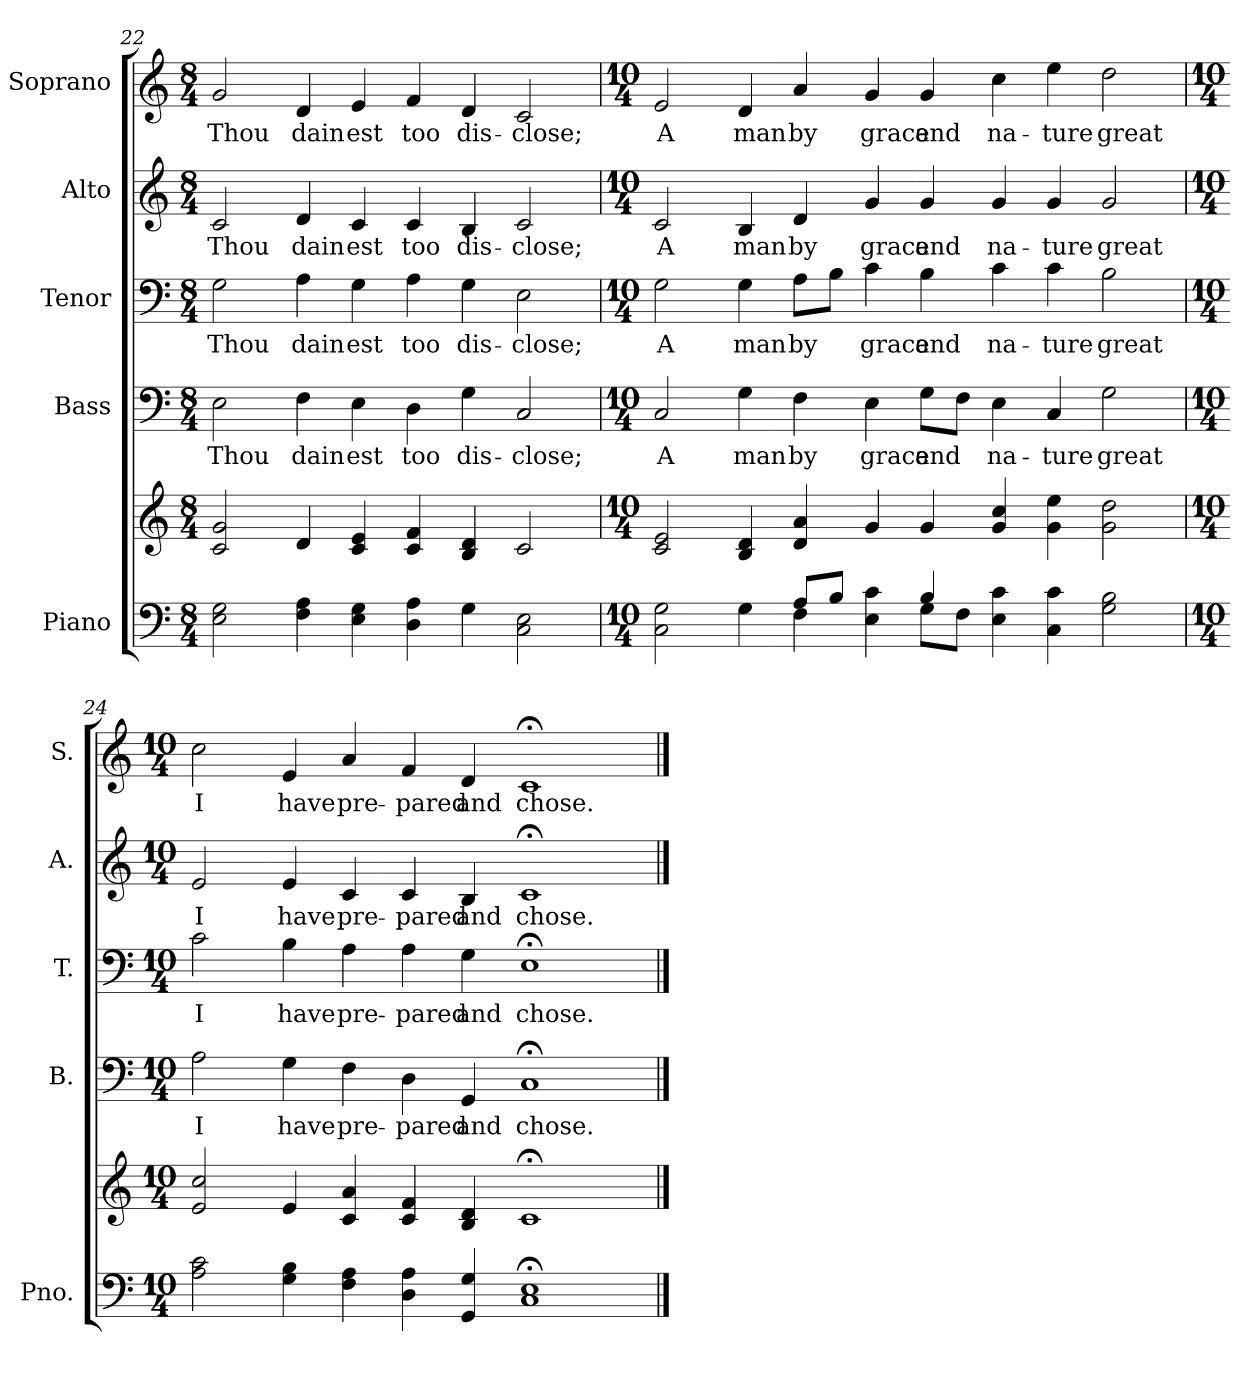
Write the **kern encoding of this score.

**kern	**kern	**kern	**text	**kern	**text	**kern	**text	**kern	**text
*part5	*part5	*part4	*part4	*part3	*part3	*part2	*part2	*part1	*part1
*staff6	*staff5	*staff4	*staff4	*staff3	*staff3	*staff2	*staff2	*staff1	*staff1
*I"Piano	*	*I"Bass	*	*I"Tenor	*	*I"Alto	*	*I"Soprano	*
*I'Pno.	*	*I'B.	*	*I'T.	*	*I'A.	*	*I'S.	*
*clefF4	*clefG2	*clefF4	*	*clefF4	*	*clefG2	*	*clefG2	*
*k[]	*k[]	*k[]	*	*k[]	*	*k[]	*	*k[]	*
*C:	*C:	*C:	*	*C:	*	*C:	*	*C:	*
*M8/4	*M8/4	*M8/4	*	*M8/4	*	*M8/4	*	*M8/4	*
=22	=22	=22	=22	=22	=22	=22	=22	=22	=22
!	!	!	!LO:LY:b:color=#000000	!	!	!	!	!	!
!	!	!	!	!	!LO:LY:b:color=#000000	!	!	!	!
!	!	!	!	!	!	!	!LO:LY:b:color=#000000	!	!
!	!	!	!	!	!	!	!	!	!LO:LY:b:color=#000000
2Ei\ 2Gi	2ci/ 2gi	2Ei\	Thou	2Gi\	Thou	2ci/	Thou	2gi/	Thou
!	!	!	!LO:LY:b:color=#000000	!	!	!	!	!	!
!	!	!	!	!	!LO:LY:b:color=#000000	!	!	!	!
!	!	!	!	!	!	!	!LO:LY:b:color=#000000	!	!
!	!	!	!	!	!	!	!	!	!LO:LY:b:color=#000000
4Fi\ 4Ai	4di/	4Fi\	dain	4Ai\	dain	4di/	dain	4di/	dain
!	!	!	!LO:LY:b:color=#000000	!	!	!	!	!	!
!	!	!	!	!	!LO:LY:b:color=#000000	!	!	!	!
!	!	!	!	!	!	!	!LO:LY:b:color=#000000	!	!
!	!	!	!	!	!	!	!	!	!LO:LY:b:color=#000000
4Ei\ 4Gi	4ci/ 4ei	4Ei\	est	4Gi\	est	4ci/	est	4ei/	est
!	!	!	!LO:LY:b:color=#000000	!	!	!	!	!	!
!	!	!	!	!	!LO:LY:b:color=#000000	!	!	!	!
!	!	!	!	!	!	!	!LO:LY:b:color=#000000	!	!
!	!	!	!	!	!	!	!	!	!LO:LY:b:color=#000000
4Di\ 4Ai	4ci/ 4fi	4Di\	too	4Ai\	too	4ci/	too	4fi/	too
!	!	!	!LO:LY:b:color=#000000	!	!	!	!	!	!
!	!	!	!	!	!LO:LY:b:color=#000000	!	!	!	!
!	!	!	!	!	!	!	!LO:LY:b:color=#000000	!	!
!	!	!	!	!	!	!	!	!	!LO:LY:b:color=#000000
4Gi\	4Bi/ 4di	4Gi\	dis-	4Gi\	dis-	4Bi/	dis-	4di/	dis-
!	!	!	!LO:LY:b:color=#000000	!	!	!	!	!	!
!	!	!	!	!	!LO:LY:b:color=#000000	!	!	!	!
!	!	!	!	!	!	!	!LO:LY:b:color=#000000	!	!
!	!	!	!	!	!	!	!	!	!LO:LY:b:color=#000000
2Ci\ 2Ei	2ci/	2Ci/	-close;	2Ei\	-close;	2ci/	-close;	2ci/	-close;
!!LO:PB:g=z
=23	=23	=23	=23	=23	=23	=23	=23	=23	=23
*M10/4	*M10/4	*M10/4	*	*M10/4	*	*M10/4	*	*M10/4	*
*^	*	*	*	*	*	*	*	*	*
!	!	!	!	!LO:LY:b:color=#000000	!	!	!	!	!	!
!	!	!	!	!	!	!LO:LY:b:color=#000000	!	!	!	!
!	!	!	!	!	!	!	!	!LO:LY:b:color=#000000	!	!
!	!	!	!	!	!	!	!	!	!	!LO:LY:b:color=#000000
2Ci\ 2Gi	2ryy	2ci/ 2ei	2Ci/	A	2Gi\	A	2ci/	A	2ei/	A
!	!	!	!	!LO:LY:b:color=#000000	!	!	!	!	!	!
!	!	!	!	!	!	!LO:LY:b:color=#000000	!	!	!	!
!	!	!	!	!	!	!	!	!LO:LY:b:color=#000000	!	!
!	!	!	!	!	!	!	!	!	!	!LO:LY:b:color=#000000
4Gi\	4ryy	4Bi/ 4di	4Gi\	man	4Gi\	man	4Bi/	man	4di/	man
!	!	!	!	!LO:LY:b:color=#000000	!	!	!	!	!	!
!	!	!	!	!	!	!LO:LY:b:color=#000000	!	!	!	!
!	!	!	!	!	!	!	!	!LO:LY:b:color=#000000	!	!
!	!	!	!	!	!	!	!	!	!	!LO:LY:b:color=#000000
8Ai/L	4Fi\	4di/ 4ai	4Fi\	by	8Ai\L	by	4di/	by	4ai/	by
8Bi/J	.	.	.	.	8Bi\J	.	.	.	.	.
!	!	!	!	!LO:LY:b:color=#000000	!	!	!	!	!	!
!	!	!	!	!	!	!LO:LY:b:color=#000000	!	!	!	!
!	!	!	!	!	!	!	!	!LO:LY:b:color=#000000	!	!
!	!	!	!	!	!	!	!	!	!	!LO:LY:b:color=#000000
4Ei\ 4ci	4ryy	4gi/	4Ei\	grace	4ci\	grace	4gi/	grace	4gi/	grace
!	!	!	!	!LO:LY:b:color=#000000	!	!	!	!	!	!
!	!	!	!	!	!	!LO:LY:b:color=#000000	!	!	!	!
!	!	!	!	!	!	!	!	!LO:LY:b:color=#000000	!	!
!	!	!	!	!	!	!	!	!	!	!LO:LY:b:color=#000000
4Bi/	8Gi\L	4gi/	8Gi\L	and	4Bi\	and	4gi/	and	4gi/	and
.	8Fi\J	.	8Fi\J	.	.	.	.	.	.	.
!	!	!	!	!LO:LY:b:color=#000000	!	!	!	!	!	!
!	!	!	!	!	!	!LO:LY:b:color=#000000	!	!	!	!
!	!	!	!	!	!	!	!	!LO:LY:b:color=#000000	!	!
!	!	!	!	!	!	!	!	!	!	!LO:LY:b:color=#000000
4Ei\ 4ci	2ryy	4gi/ 4cci	4Ei\	na-	4ci\	na-	4gi/	na-	4cci\	na-
!	!	!	!	!LO:LY:b:color=#000000	!	!	!	!	!	!
!	!	!	!	!	!	!LO:LY:b:color=#000000	!	!	!	!
!	!	!	!	!	!	!	!	!LO:LY:b:color=#000000	!	!
!	!	!	!	!	!	!	!	!	!	!LO:LY:b:color=#000000
4Ci\ 4ci	.	4gi\ 4eei	4Ci/	-ture	4ci\	-ture	4gi/	-ture	4eei\	-ture
!	!	!	!	!LO:LY:b:color=#000000	!	!	!	!	!	!
!	!	!	!	!	!	!LO:LY:b:color=#000000	!	!	!	!
!	!	!	!	!	!	!	!	!LO:LY:b:color=#000000	!	!
!	!	!	!	!	!	!	!	!	!	!LO:LY:b:color=#000000
2Gi\ 2Bi	2ryy	2gi\ 2ddi	2Gi\	great	2Bi\	great	2gi/	great	2ddi\	great
*v	*v	*	*	*	*	*	*	*	*	*
=24	=24	=24	=24	=24	=24	=24	=24	=24	=24
*M10/4	*M10/4	*M10/4	*	*M10/4	*	*M10/4	*	*M10/4	*
*^	*	*	*	*	*	*	*	*	*
!	!	!	!	!LO:LY:b:color=#000000	!	!	!	!	!	!
*v	*v	*	*	*	*	*	*	*	*	*
*^	*	*	*	*	*	*	*	*	*
!	!	!	!	!	!	!LO:LY:b:color=#000000	!	!	!	!
*v	*v	*	*	*	*	*	*	*	*	*
*^	*	*	*	*	*	*	*	*	*
!	!	!	!	!	!	!	!	!LO:LY:b:color=#000000	!	!
*v	*v	*	*	*	*	*	*	*	*	*
*^	*	*	*	*	*	*	*	*	*
!	!	!	!	!	!	!	!	!	!	!LO:LY:b:color=#000000
*v	*v	*	*	*	*	*	*	*	*	*
2Ai\ 2ci	2ei/ 2cci	2Ai\	I	2ci\	I	2ei/	I	2cci\	I
!	!	!	!LO:LY:b:color=#000000	!	!	!	!	!	!
!	!	!	!	!	!LO:LY:b:color=#000000	!	!	!	!
!	!	!	!	!	!	!	!LO:LY:b:color=#000000	!	!
!	!	!	!	!	!	!	!	!	!LO:LY:b:color=#000000
4Gi\ 4Bi	4ei/	4Gi\	have	4Bi\	have	4ei/	have	4ei/	have
!	!	!	!LO:LY:b:color=#000000	!	!	!	!	!	!
!	!	!	!	!	!LO:LY:b:color=#000000	!	!	!	!
!	!	!	!	!	!	!	!LO:LY:b:color=#000000	!	!
!	!	!	!	!	!	!	!	!	!LO:LY:b:color=#000000
4Fi\ 4Ai	4ci/ 4ai	4Fi\	pre-	4Ai\	pre-	4ci/	pre-	4ai/	pre-
!	!	!	!LO:LY:b:color=#000000	!	!	!	!	!	!
!	!	!	!	!	!LO:LY:b:color=#000000	!	!	!	!
!	!	!	!	!	!	!	!LO:LY:b:color=#000000	!	!
!	!	!	!	!	!	!	!	!	!LO:LY:b:color=#000000
4Di\ 4Ai	4ci/ 4fi	4Di\	-pared	4Ai\	-pared	4ci/	-pared	4fi/	-pared
!	!	!	!LO:LY:b:color=#000000	!	!	!	!	!	!
!	!	!	!	!	!LO:LY:b:color=#000000	!	!	!	!
!	!	!	!	!	!	!	!LO:LY:b:color=#000000	!	!
!	!	!	!	!	!	!	!	!	!LO:LY:b:color=#000000
4GGi/ 4Gi	4Bi/ 4di	4GGi/	and	4Gi\	and	4Bi/	and	4di/	and
!	!	!	!LO:LY:b:color=#000000	!	!	!	!	!	!
!	!	!	!	!	!LO:LY:b:color=#000000	!	!	!	!
!	!	!	!	!	!	!	!LO:LY:b:color=#000000	!	!
!	!	!	!	!	!	!	!	!	!LO:LY:b:color=#000000
1Ci; 1Ei;	1c;i	1C;i	chose.	1E;i	chose.	1c;i	chose.	1c;i	chose.
==	==	==	==	==	==	==	==	==	==
*-	*-	*-	*-	*-	*-	*-	*-	*-	*-
